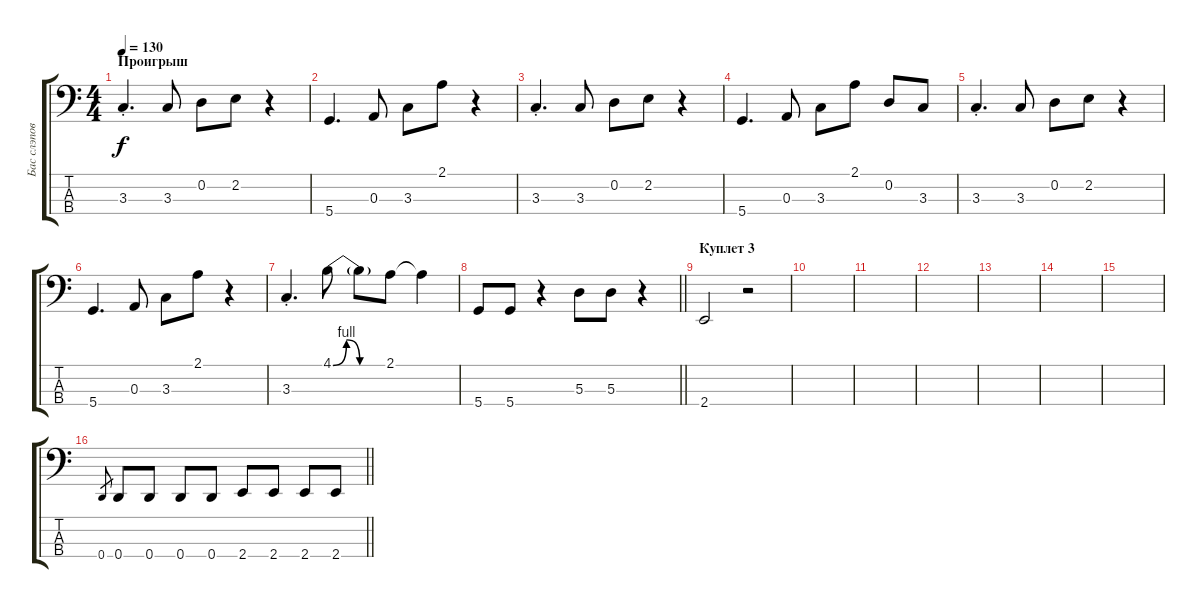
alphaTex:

\track ("Бас слэповый" "Бас слэпов") {instrument slapbass1}
\staff {score tabs}
\tuning (G2 D2 A1 D1) {hide}
\ts (4 4)
\section ("" "Проигрыш")
\tempo 130
\clef f4
\ks c
3.3{st}.4{d dy f} 3.3.8 0.2.8 2.2.8 r.4 |
5.4.4{d} 0.3.8 3.3.8 2.1.8 r.4 |
3.3{st}.4{d} 3.3.8 0.2.8 2.2.8 r.4 |
5.4.4{d} 0.3.8 3.3.8 2.1.8 0.2.8 3.3.8 |
3.3{st}.4{d} 3.3.8 0.2.8 2.2.8 r.4 |
5.4.4{d} 0.3.8 3.3.8 2.1.8 r.4 |
3.3{st}.4{d} 4.1{be (custom 0 0 15 4 30 0 60 0)}.8 4.1{t}.8 2.1.8 2.1{t}.4 |
\barLineRight lightlight
5.4.8 5.4.8 r.4 5.3.8 5.3.8 r.4 |
\section ("" "Куплет 3")
2.4.2 r.2 |
|
|
|
|
|
|
\barLineRight lightlight
0.4.8{gr} 0.4.8 0.4.8 0.4.8 0.4.8 2.4.8 2.4.8 2.4.8 2.4.8
